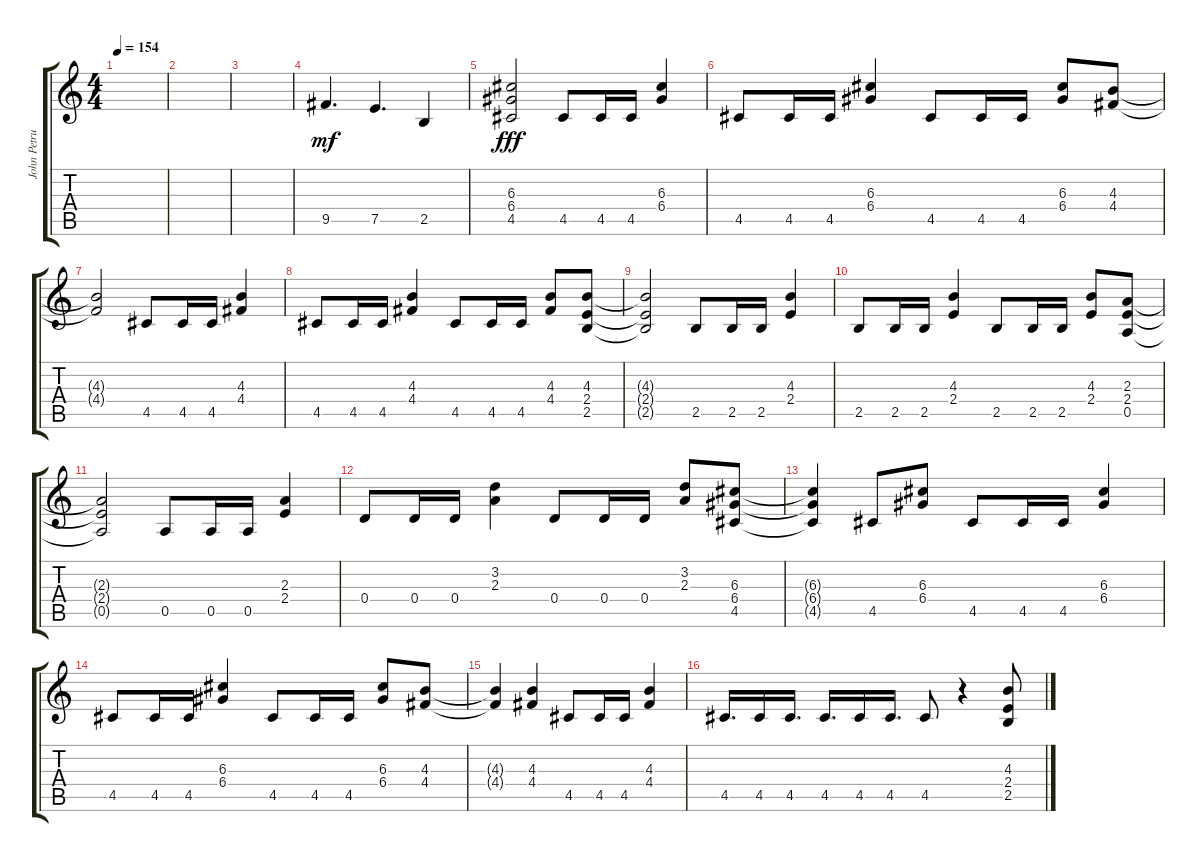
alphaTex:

\track ("John Petrucci Rhythm" "John Petru") {instrument distortionguitar}
\staff {score tabs}
\tuning (E4 B3 G3 D3 A2 E2) {hide}
\ts (4 4)
\tempo 154
\clef g2
\ks c
|
|
|
9.5.4{d dy mf} 7.5.4{d} 2.5.4 |
(6.3 6.4 4.5).2{dy fff} 4.5.8 4.5.16 4.5.16 (6.3 6.4).4 |
4.5.8 4.5.16 4.5.16 (6.3 6.4).4 4.5.8 4.5.16 4.5.16 (6.3 6.4).8 (4.3 4.4).8 |
(4.3{t} 4.4{t}).2 4.5.8 4.5.16 4.5.16 (4.3 4.4).4 |
4.5.8 4.5.16 4.5.16 (4.3 4.4).4 4.5.8 4.5.16 4.5.16 (4.3 4.4).8 (4.3 2.4 2.5).8 |
(4.3{t} 2.4{t} 2.5{t}).2 2.5.8 2.5.16 2.5.16 (4.3 2.4).4 |
2.5.8 2.5.16 2.5.16 (4.3 2.4).4 2.5.8 2.5.16 2.5.16 (4.3 2.4).8 (2.3 2.4 0.5).8 |
(2.3{t} 2.4{t} 0.5{t}).2 0.5.8 0.5.16 0.5.16 (2.3 2.4).4 |
0.4.8 0.4.16 0.4.16 (3.2 2.3).4 0.4.8 0.4.16 0.4.16 (3.2 2.3).8 (6.3 6.4 4.5).8 |
(6.3{t} 6.4{t} 4.5{t}).4 4.5.8 (6.3 6.4).8 4.5.8 4.5.16 4.5.16 (6.3 6.4).4 |
4.5.8 4.5.16 4.5.16 (6.3 6.4).4 4.5.8 4.5.16 4.5.16 (6.3 6.4).8 (4.3 4.4).8 |
(4.3{t} 4.4{t}).4 (4.3 4.4).4 4.5.8 4.5.16 4.5.16 (4.3 4.4).4 |
4.5.16{d} 4.5.16 4.5.16{d} 4.5.16{d} 4.5.16 4.5.16{d} 4.5.8 r.4 (4.3 2.4 2.5).8
